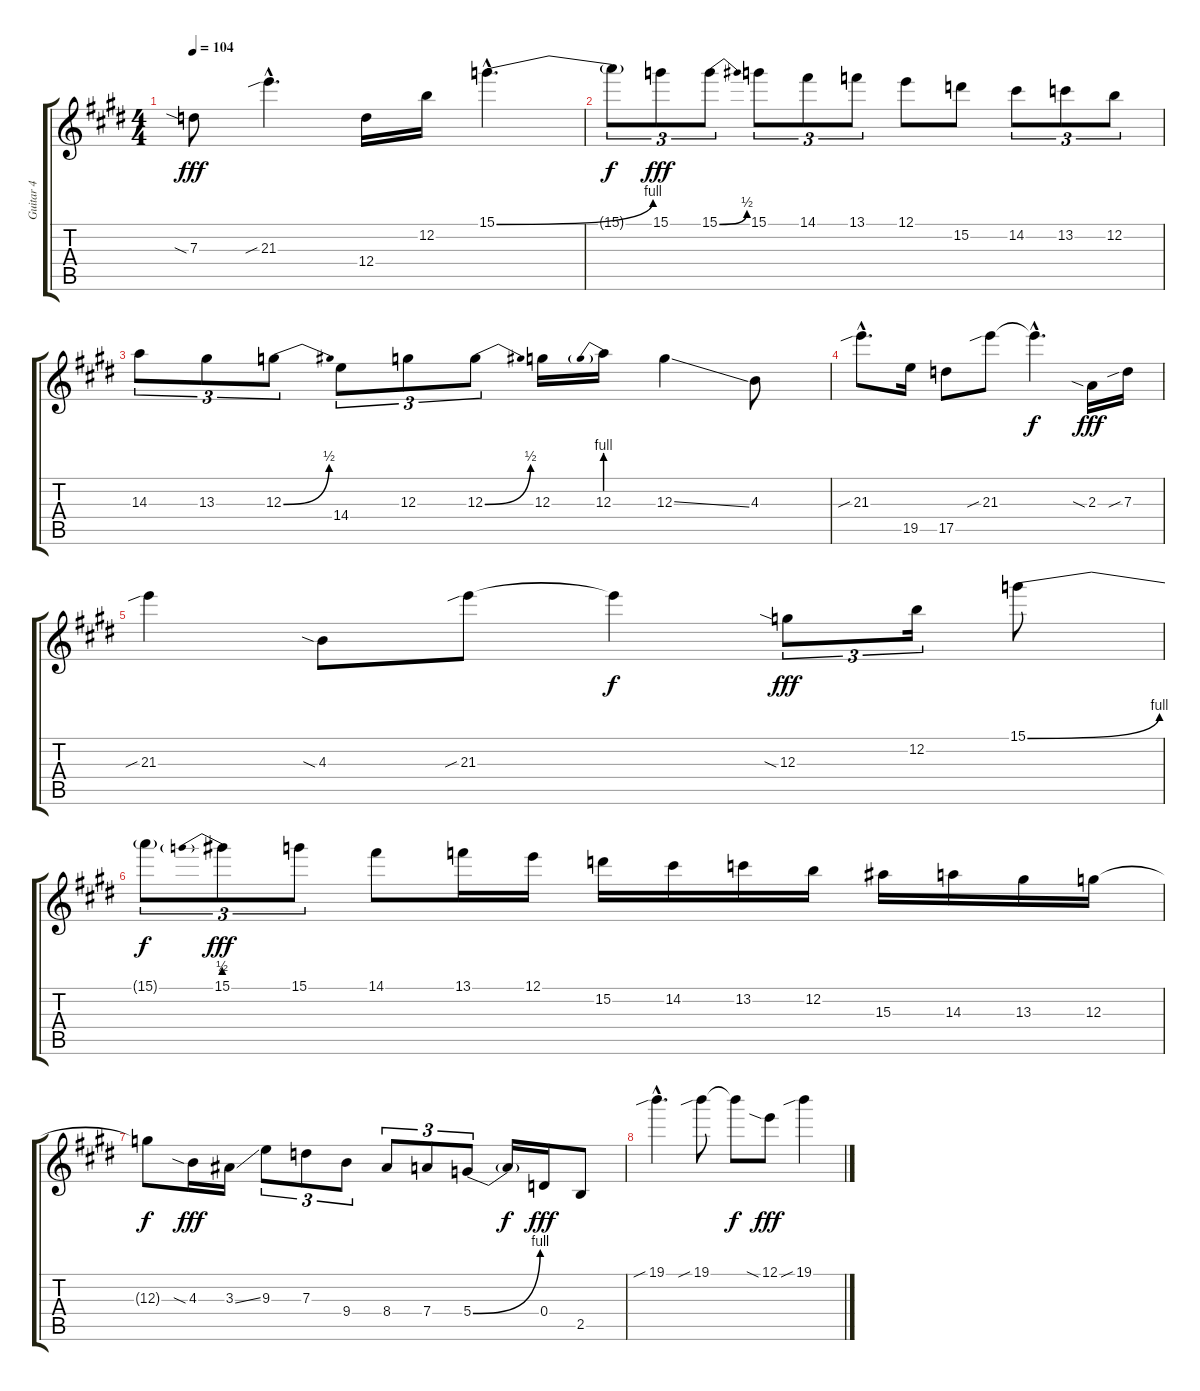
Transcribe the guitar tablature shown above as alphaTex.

\track ("Guitar 4" "Guitar 4") {instrument distortionguitar}
\staff {score tabs}
\tuning (E4 B3 G3 D3 A2 E2) {hide}
\ts (4 4)
\tempo 104
\clef g2
\ks e
7.3{sia}.8{dy fff} 21.3{sib hac}.4{d} 12.4.16 12.2.16 15.1{be (bend 0 0 60 4) hac}.4{d} |
15.1{t}.8{tu (3 2) dy f} 15.1.8{tu (3 2) dy fff} 15.1{be (bend 0 0 60 2)}.8{tu (3 2)} 15.1.8{tu (3 2)} 14.1.8{tu (3 2)} 13.1.8{tu (3 2)} 12.1.8 15.2.8 14.2.8{tu (3 2)} 13.2.8{tu (3 2)} 12.2.8{tu (3 2)} |
14.3.8{tu (3 2)} 13.3.8{tu (3 2)} 12.3{be (bend 0 0 60 2)}.8{tu (3 2)} 14.4.8{tu (3 2)} 12.3.8{tu (3 2)} 12.3{be (bend 0 0 60 2)}.8{tu (3 2)} 12.3.16 12.3{be (prebend 0 4 60 4)}.16 12.3{ss}.4 4.3.8 |
21.3{sib hac}.8{d} 19.5.16 17.5.8 21.3{sib}.8 21.3{hac t}.4{d dy f} 2.3{sia}.16{dy fff} 7.3{sib}.16 |
21.3{sib}.4 4.3{sia}.8 21.3{sib}.8 21.3{t}.4{dy f} 12.3{sia}.8{tu (3 2) dy fff} 12.2.16{tu (3 2)} 15.1{be (bend 0 0 60 4)}.8 |
15.1{t}.8{tu (3 2) dy f} 15.1{be (prebend 0 2 60 2)}.8{tu (3 2) dy fff} 15.1.8{tu (3 2)} 14.1.8 13.1.16 12.1.16 15.2.16 14.2.16 13.2.16 12.2.16 15.3.16 14.3.16 13.3.16 12.3.16 |
12.3{t}.8{dy f} 4.3{sia}.16{dy fff} 3.3{ss}.16 9.3.8{tu (3 2)} 7.3.8{tu (3 2)} 9.4.8{tu (3 2)} 8.4.8{tu (3 2)} 7.4.8{tu (3 2)} 5.4{be (bend 0 0 60 4)}.8{tu (3 2)} 5.4{t}.16{dy f} 0.4.16{dy fff} 2.5.8 |
19.1{sib hac}.4{d} 19.1{sib}.8 19.1{t}.8{dy f} 12.1{sia}.8{dy fff} 19.1{sib}.4
